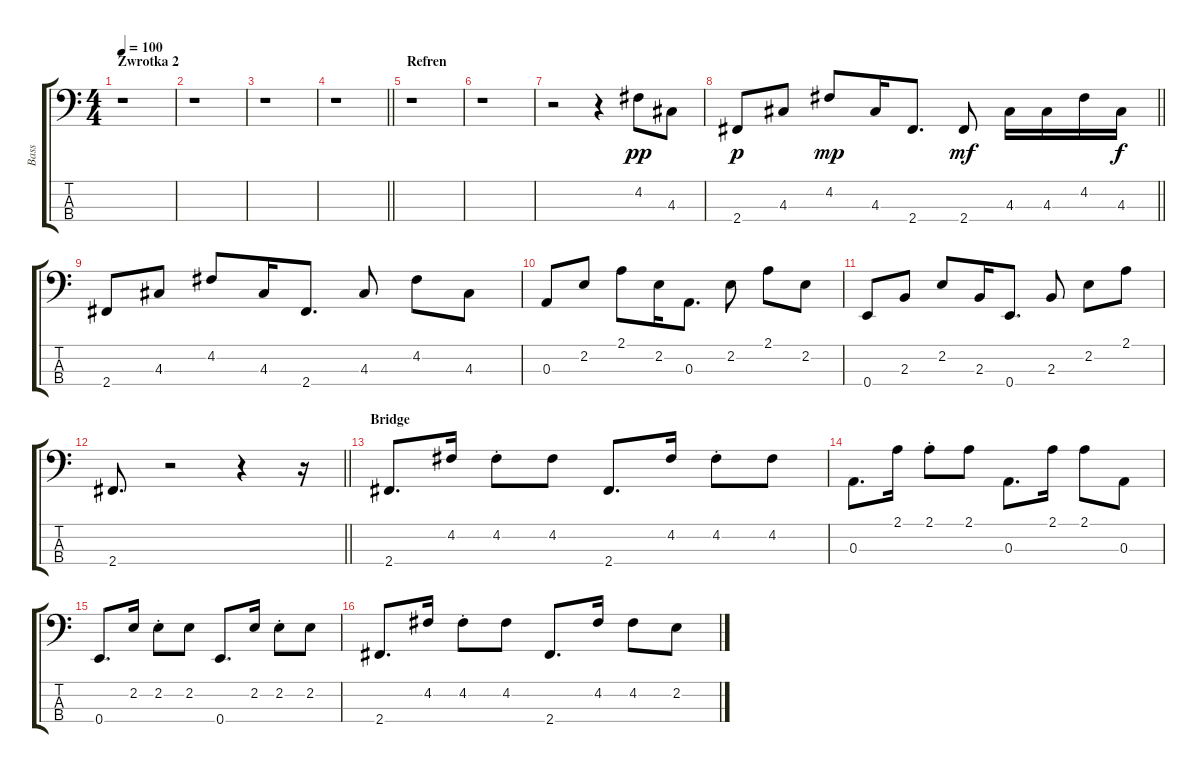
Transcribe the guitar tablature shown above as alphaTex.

\track ("Bass" "Bass") {instrument acousticbass}
\staff {score tabs}
\tuning (G2 D2 A1 E1) {hide}
\ts (4 4)
\section ("" "Zwrotka 2")
\tempo 100
\clef f4
\ks c
r.1{dy pp} |
r.1 |
r.1 |
\barLineRight lightlight
r.1 |
\section ("" "Refren")
r.1 |
r.1 |
r.2 r.4 4.2.8 4.3.8 |
\barLineRight lightlight
2.4.8{dy p} 4.3.8 4.2.8{dy mp} 4.3.16 2.4.8{d} 2.4.8{dy mf} 4.3.16 4.3.16 4.2.16 4.3.16{dy f} |
2.4.8 4.3.8 4.2.8 4.3.16 2.4.8{d} 4.3.8 4.2.8 4.3.8 |
0.3.8 2.2.8 2.1.8 2.2.16 0.3.8{d} 2.2.8 2.1.8 2.2.8 |
0.4.8 2.3.8 2.2.8 2.3.16 0.4.8{d} 2.3.8 2.2.8 2.1.8 |
\barLineRight lightlight
2.4.8{d} r.2 r.4 r.16 |
\section ("" "Bridge")
2.4.8{d} 4.2.16 4.2{st}.8 4.2.8 2.4.8{d} 4.2.16 4.2{st}.8 4.2.8 |
0.3.8{d} 2.1.16 2.1{st}.8 2.1.8 0.3.8{d} 2.1.16 2.1.8 0.3.8 |
0.4.8{d} 2.2.16 2.2{st}.8 2.2.8 0.4.8{d} 2.2.16 2.2{st}.8 2.2.8 |
2.4.8{d} 4.2.16 4.2{st}.8 4.2.8 2.4.8{d} 4.2.16 4.2.8 2.2.8
